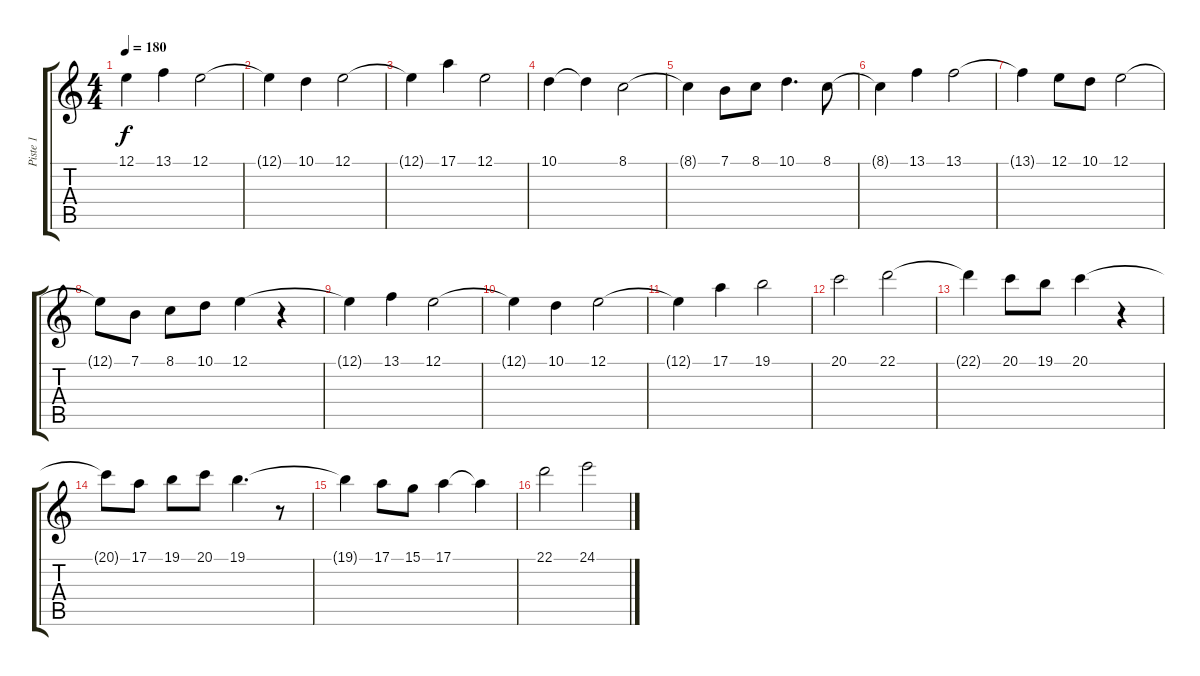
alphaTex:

\track ("Piste 1" "Piste 1") {instrument acousticgrandpiano}
\staff {score tabs}
\tuning (E4 B3 G3 D3 A2 E2) {hide}
\ts (4 4)
\tempo 180
\clef g2
\ks c
12.1{t}.4{dy f} 13.1.4 12.1.2 |
12.1{t}.4 10.1.4 12.1.2 |
12.1{t}.4 17.1.4 12.1.2 |
10.1.4 10.1{t}.4 8.1.2 |
8.1{t}.4 7.1.8 8.1.8 10.1.4{d} 8.1.8 |
8.1{t}.4 13.1.4 13.1.2 |
13.1{t}.4 12.1.8 10.1.8 12.1.2 |
12.1{t}.8 7.1.8 8.1.8 10.1.8 12.1.4 r.4 |
12.1{t}.4 13.1.4 12.1.2 |
12.1{t}.4 10.1.4 12.1.2 |
12.1{t}.4 17.1.4 19.1.2 |
20.1.2 22.1.2 |
22.1{t}.4 20.1.8 19.1.8 20.1.4 r.4 |
20.1{t}.8 17.1.8 19.1.8 20.1.8 19.1.4{d} r.8 |
19.1{t}.4 17.1.8 15.1.8 17.1.4 17.1{t}.4 |
22.1.2 24.1.2
